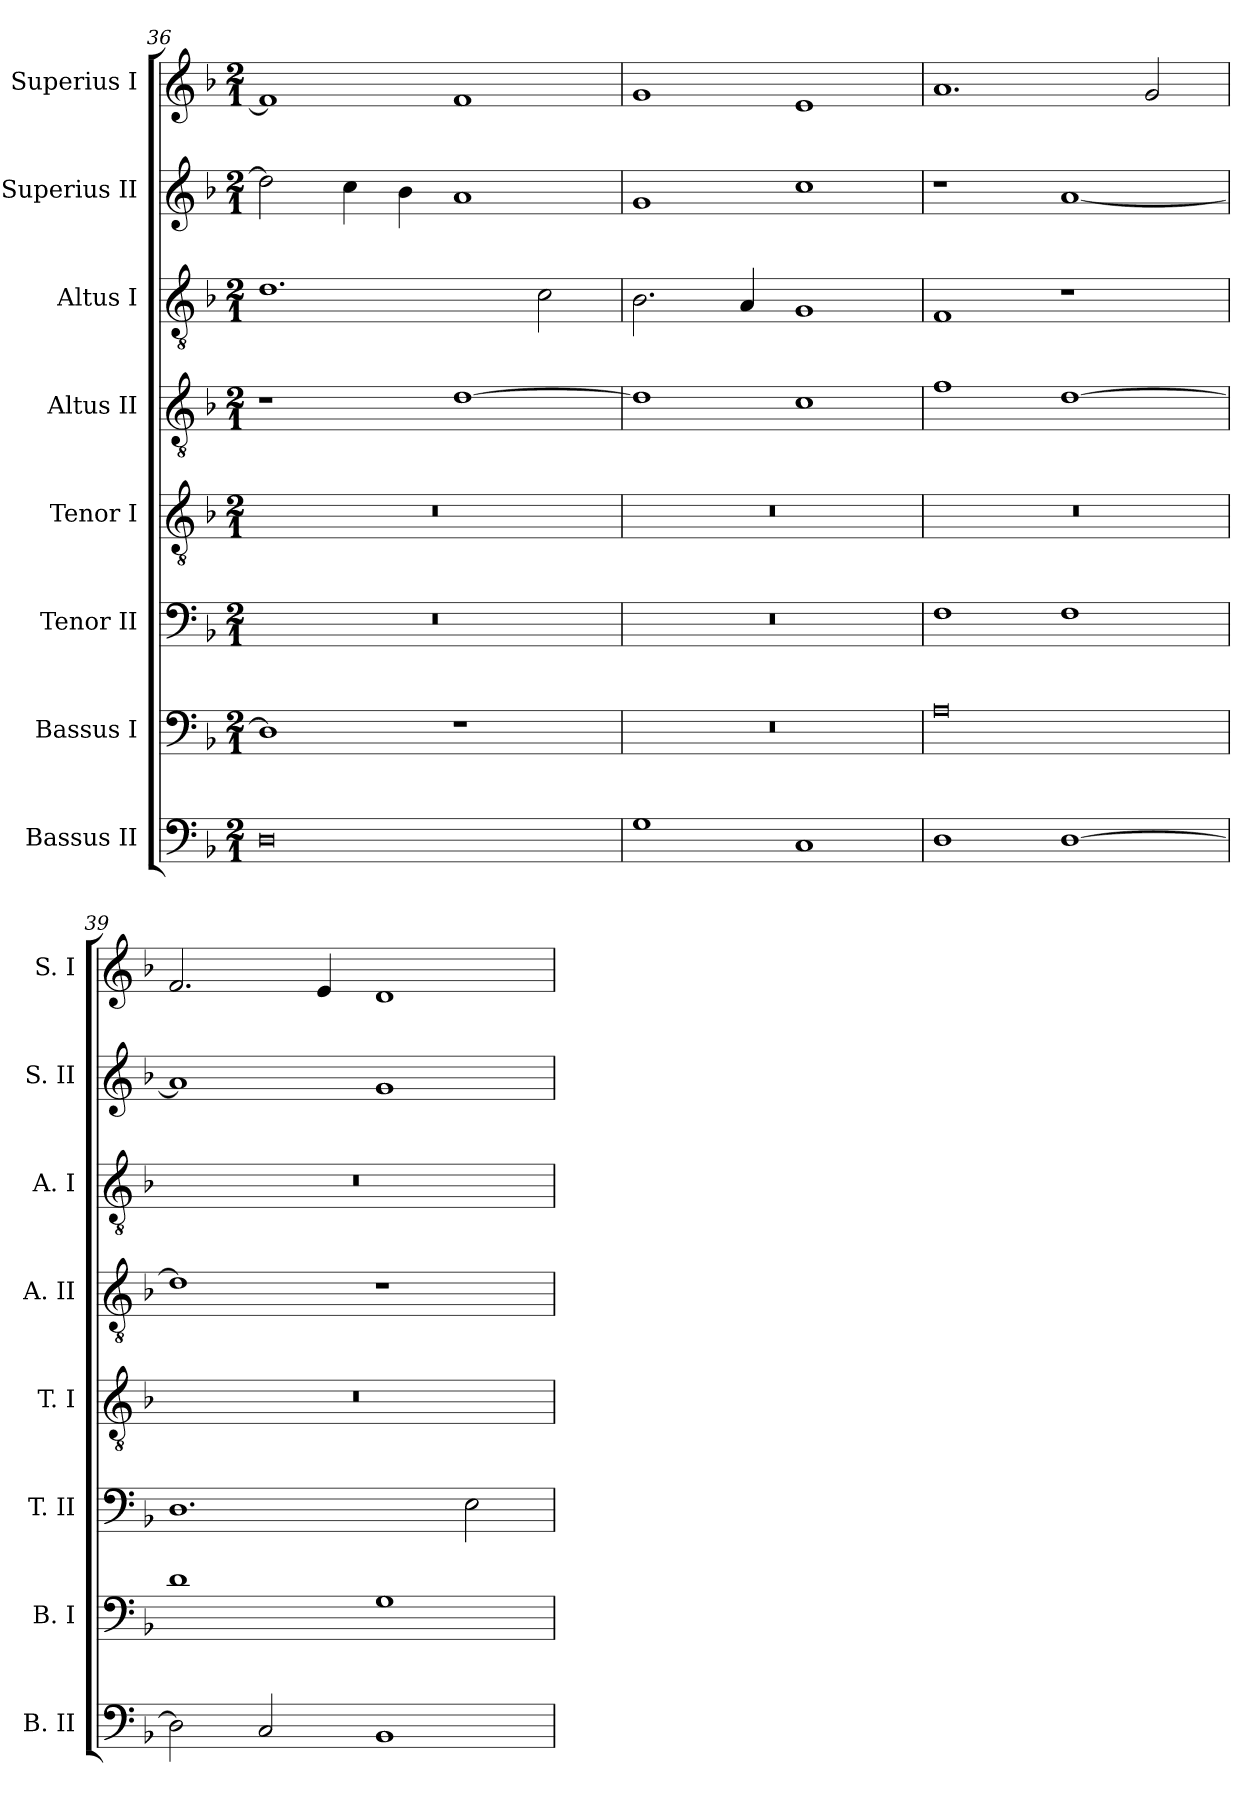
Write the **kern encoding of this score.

**kern	**kern	**kern	**kern	**kern	**kern	**kern	**kern
*part8	*part7	*part6	*part5	*part4	*part3	*part2	*part1
*staff8	*staff7	*staff6	*staff5	*staff4	*staff3	*staff2	*staff1
*I"Bassus II	*I"Bassus I	*I"Tenor II	*I"Tenor I	*I"Altus II	*I"Altus I	*I"Superius II	*I"Superius I
*I'B. II	*I'B. I	*I'T. II	*I'T. I	*I'A. II	*I'A. I	*I'S. II	*I'S. I
*clefF4	*clefF4	*clefF4	*clefGv2	*clefGv2	*clefGv2	*clefG2	*clefG2
*k[b-]	*k[b-]	*k[b-]	*k[b-]	*k[b-]	*k[b-]	*k[b-]	*k[b-]
*F:	*F:	*F:	*F:	*F:	*F:	*F:	*F:
*M2/1	*M2/1	*M2/1	*M2/1	*M2/1	*M2/1	*M2/1	*M2/1
=36	=36	=36	=36	=36	=36	=36	=36
0D	1D]	0r	0r	1r	1.d	2dd]	1f]
.	.	.	.	.	.	4cc	.
.	.	.	.	.	.	4b-	.
.	1r	.	.	[1d	.	1a	1f
.	.	.	.	.	2c	.	.
=37	=37	=37	=37	=37	=37	=37	=37
1G	0r	0r	0r	1d]	2.B-	1g	1g
.	.	.	.	.	4A	.	.
1C	.	.	.	1c	1G	1cc	1e
=38	=38	=38	=38	=38	=38	=38	=38
1D	0A	1F	0r	1f	1F	1r	1.a
[1D	.	1F	.	[1d	1r	[1a	.
.	.	.	.	.	.	.	2g
=39	=39	=39	=39	=39	=39	=39	=39
2D]	1d	1.D	0r	1d]	0r	1a]	2.f
2C	.	.	.	.	.	.	.
.	.	.	.	.	.	.	4e
1BB-	1G	.	.	1r	.	1g	1d
.	.	2E	.	.	.	.	.
=	=	=	=	=	=	=	=
*-	*-	*-	*-	*-	*-	*-	*-
